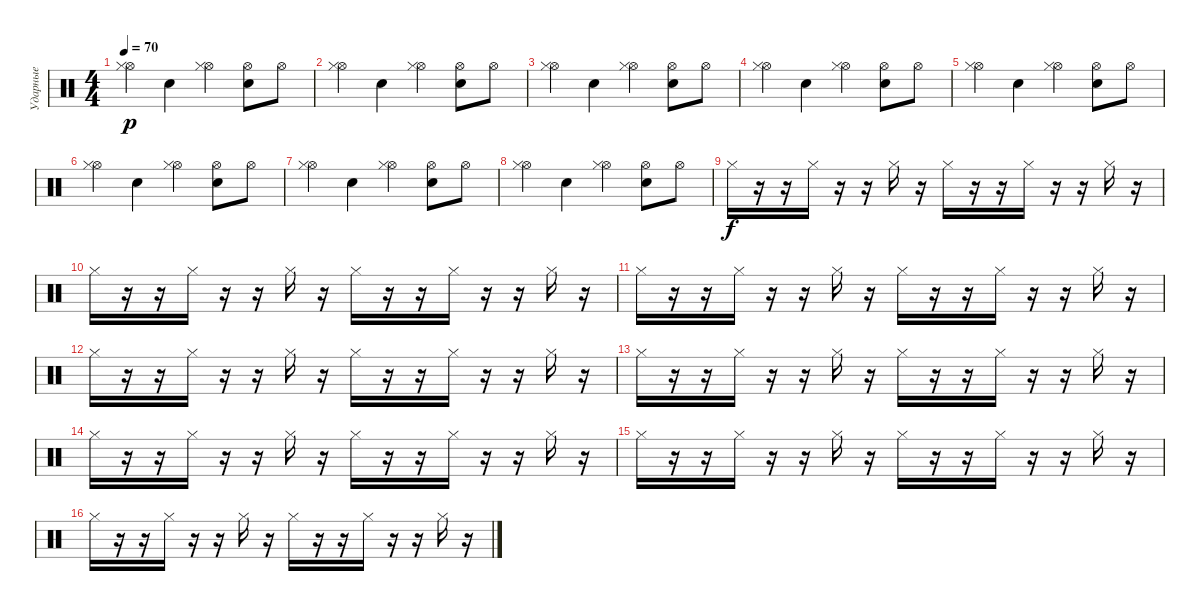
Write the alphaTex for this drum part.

\track ("Ударные" "Ударные") {instrument percussion}
\staff {score}
\articulation defaults
\ts (4 4)
\tempo 70
\clef neutral
\ks c
("Hi-Hat (open)" "Hi-Hat (closed)").4{dy p} "Electric Snare (hit)".4 ("Hi-Hat (open)" "Hi-Hat (closed)").4 ("Hi-Hat (open)" "Electric Snare (hit)").8 "Hi-Hat (open)".8 |
("Hi-Hat (open)" "Hi-Hat (closed)").4 "Electric Snare (hit)".4 ("Hi-Hat (open)" "Hi-Hat (closed)").4 ("Hi-Hat (open)" "Electric Snare (hit)").8 "Hi-Hat (open)".8 |
("Hi-Hat (open)" "Hi-Hat (closed)").4 "Electric Snare (hit)".4 ("Hi-Hat (open)" "Hi-Hat (closed)").4 ("Hi-Hat (open)" "Electric Snare (hit)").8 "Hi-Hat (open)".8 |
("Hi-Hat (open)" "Hi-Hat (closed)").4 "Electric Snare (hit)".4 ("Hi-Hat (open)" "Hi-Hat (closed)").4 ("Hi-Hat (open)" "Electric Snare (hit)").8 "Hi-Hat (open)".8 |
("Hi-Hat (open)" "Hi-Hat (closed)").4 "Electric Snare (hit)".4 ("Hi-Hat (open)" "Hi-Hat (closed)").4 ("Hi-Hat (open)" "Electric Snare (hit)").8 "Hi-Hat (open)".8 |
("Hi-Hat (open)" "Hi-Hat (closed)").4 "Electric Snare (hit)".4 ("Hi-Hat (open)" "Hi-Hat (closed)").4 ("Hi-Hat (open)" "Electric Snare (hit)").8 "Hi-Hat (open)".8 |
("Hi-Hat (open)" "Hi-Hat (closed)").4 "Electric Snare (hit)".4 ("Hi-Hat (open)" "Hi-Hat (closed)").4 ("Hi-Hat (open)" "Electric Snare (hit)").8 "Hi-Hat (open)".8 |
("Hi-Hat (open)" "Hi-Hat (closed)").4 "Electric Snare (hit)".4 ("Hi-Hat (open)" "Hi-Hat (closed)").4 ("Hi-Hat (open)" "Electric Snare (hit)").8 "Hi-Hat (open)".8 |
"Hi-Hat (closed)".16{dy f} r.16 r.16 "Hi-Hat (closed)".16 r.16 r.16 "Hi-Hat (closed)".16 r.16 "Hi-Hat (closed)".16 r.16 r.16 "Hi-Hat (closed)".16 r.16 r.16 "Hi-Hat (closed)".16 r.16 |
"Hi-Hat (closed)".16 r.16 r.16 "Hi-Hat (closed)".16 r.16 r.16 "Hi-Hat (closed)".16 r.16 "Hi-Hat (closed)".16 r.16 r.16 "Hi-Hat (closed)".16 r.16 r.16 "Hi-Hat (closed)".16 r.16 |
"Hi-Hat (closed)".16 r.16 r.16 "Hi-Hat (closed)".16 r.16 r.16 "Hi-Hat (closed)".16 r.16 "Hi-Hat (closed)".16 r.16 r.16 "Hi-Hat (closed)".16 r.16 r.16 "Hi-Hat (closed)".16 r.16 |
"Hi-Hat (closed)".16 r.16 r.16 "Hi-Hat (closed)".16 r.16 r.16 "Hi-Hat (closed)".16 r.16 "Hi-Hat (closed)".16 r.16 r.16 "Hi-Hat (closed)".16 r.16 r.16 "Hi-Hat (closed)".16 r.16 |
"Hi-Hat (closed)".16 r.16 r.16 "Hi-Hat (closed)".16 r.16 r.16 "Hi-Hat (closed)".16 r.16 "Hi-Hat (closed)".16 r.16 r.16 "Hi-Hat (closed)".16 r.16 r.16 "Hi-Hat (closed)".16 r.16 |
"Hi-Hat (closed)".16 r.16 r.16 "Hi-Hat (closed)".16 r.16 r.16 "Hi-Hat (closed)".16 r.16 "Hi-Hat (closed)".16 r.16 r.16 "Hi-Hat (closed)".16 r.16 r.16 "Hi-Hat (closed)".16 r.16 |
"Hi-Hat (closed)".16 r.16 r.16 "Hi-Hat (closed)".16 r.16 r.16 "Hi-Hat (closed)".16 r.16 "Hi-Hat (closed)".16 r.16 r.16 "Hi-Hat (closed)".16 r.16 r.16 "Hi-Hat (closed)".16 r.16 |
"Hi-Hat (closed)".16 r.16 r.16 "Hi-Hat (closed)".16 r.16 r.16 "Hi-Hat (closed)".16 r.16 "Hi-Hat (closed)".16 r.16 r.16 "Hi-Hat (closed)".16 r.16 r.16 "Hi-Hat (closed)".16 r.16
